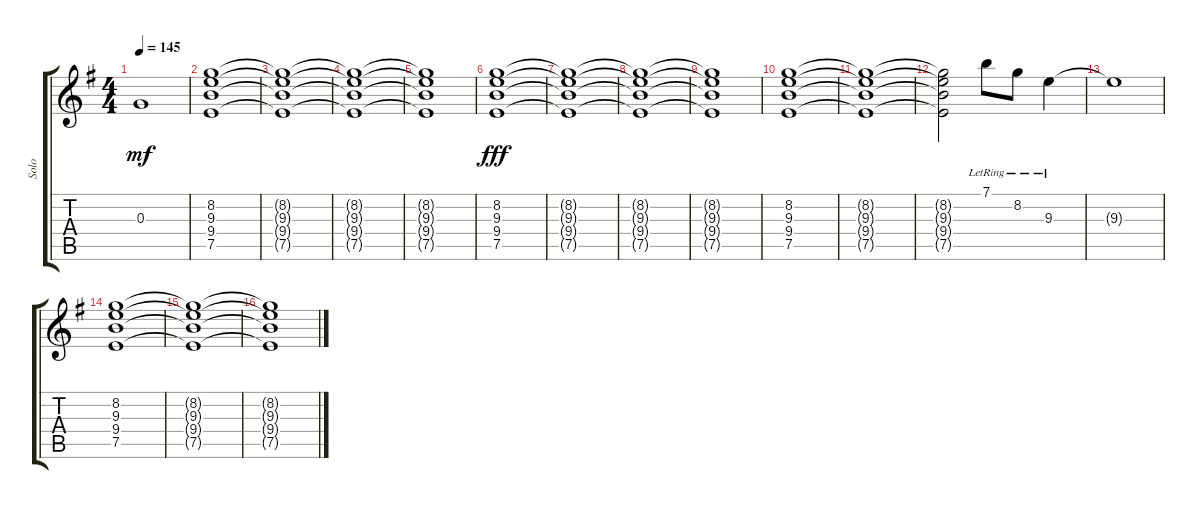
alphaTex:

\track ("Solo" "Solo") {instrument electricguitarjazz}
\staff {score tabs}
\tuning (E4 B3 G3 D3 A2 E2) {hide}
\ts (4 4)
\tempo 145
\clef g2
\ks g
0.3{t}.1{dy mf} |
(8.2 9.3 9.4 7.5).1 |
(8.2{t} 9.3{t} 9.4{t} 7.5{t}).1 |
(8.2{t} 9.3{t} 9.4{t} 7.5{t}).1 |
(8.2{t} 9.3{t} 9.4{t} 7.5{t}).1 |
(8.2 9.3 9.4 7.5).1{dy fff} |
(8.2{t} 9.3{t} 9.4{t} 7.5{t}).1 |
(8.2{t} 9.3{t} 9.4{t} 7.5{t}).1 |
(8.2{t} 9.3{t} 9.4{t} 7.5{t}).1 |
(8.2 9.3 9.4 7.5).1 |
(8.2{t} 9.3{t} 9.4{t} 7.5{t}).1 |
(8.2{t} 9.3{t} 9.4{t} 7.5{t}).2 7.1{lr}.8 8.2{lr}.8 9.3{lr}.4 |
9.3{t}.1 |
(8.2 9.3 9.4 7.5).1 |
(8.2{t} 9.3{t} 9.4{t} 7.5{t}).1 |
(8.2{t} 9.3{t} 9.4{t} 7.5{t}).1
